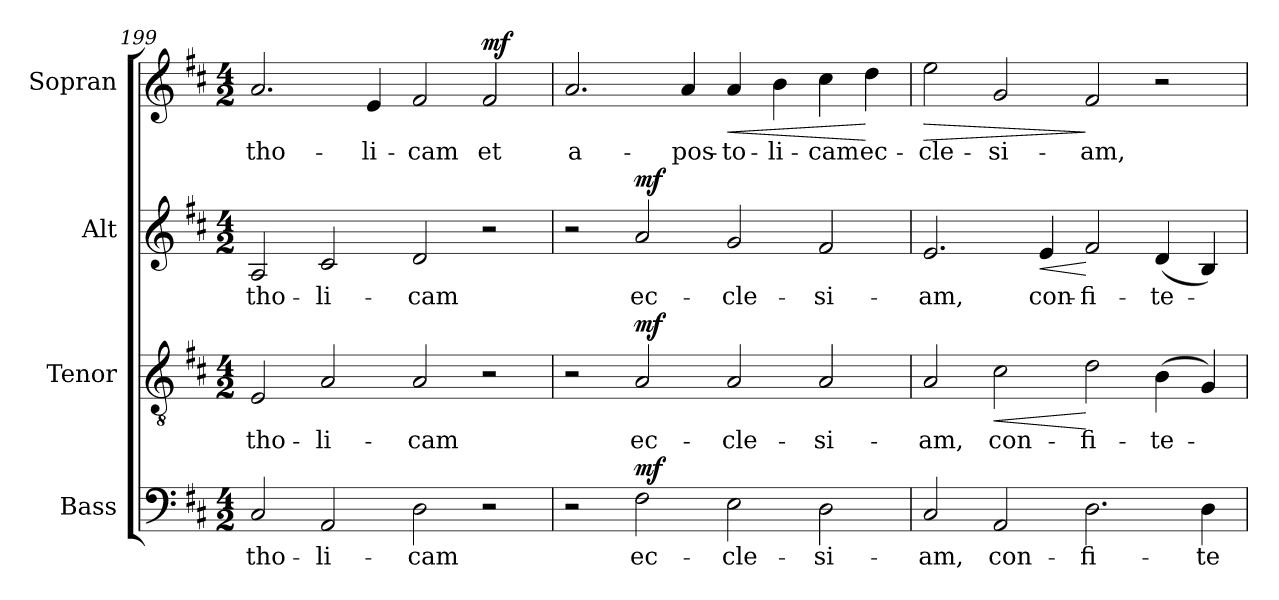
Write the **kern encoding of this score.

**kern	**text	**dynam	**kern	**text	**dynam	**kern	**text	**dynam	**kern	**text	**dynam
*part4	*part4	*part4	*part3	*part3	*part3	*part2	*part2	*part2	*part1	*part1	*part1
*staff4	*staff4	*staff4	*staff3	*staff3	*staff3	*staff2	*staff2	*staff2	*staff1	*staff1	*staff1
*I"Bass	*	*	*I"Tenor	*	*	*I"Alt	*	*	*I"Sopran	*	*
*I'B.	*	*	*I'T.	*	*	*I'A.	*	*	*I'S.	*	*
*clefF4	*	*	*clefGv2	*	*	*clefG2	*	*	*clefG2	*	*
*k[f#c#]	*	*	*k[f#c#]	*	*	*k[f#c#]	*	*	*k[f#c#]	*	*
*D:	*	*	*D:	*	*	*D:	*	*	*D:	*	*
*M4/2	*	*	*M4/2	*	*	*M4/2	*	*	*M4/2	*	*
=199	=199	=199	=199	=199	=199	=199	=199	=199	=199	=199	=199
!	!LO:LY:b	!	!	!LO:LY:b	!	!	!LO:LY:b	!	!	!LO:LY:b	!
2C#/	-tho-	.	2E/	-tho-	.	2A/	-tho-	.	2.a/	-tho-	.
!	!LO:LY:b	!	!	!LO:LY:b	!	!	!LO:LY:b	!	!	!	!
2AA/	-li-	.	2A/	-li-	.	2c#/	-li-	.	.	.	.
!	!	!	!	!	!	!	!	!	!	!LO:LY:b	!
.	.	.	.	.	.	.	.	.	4e/	-li-	.
!	!LO:LY:b	!	!	!LO:LY:b	!	!	!LO:LY:b	!	!	!LO:LY:b	!
2D\	-cam	.	2A/	-cam	.	2d/	-cam	.	2f#/	-cam	.
!	!	!	!	!	!	!	!	!	!	!LO:LY:b	!LO:DY:a
2r	.	.	2r	.	.	2r	.	.	2f#/	et	mf
!!LO:LB:g=z
=200	=200	=200	=200	=200	=200	=200	=200	=200	=200	=200	=200
!	!	!	!	!	!	!	!	!	!	!LO:LY:b	!
2r	.	.	2r	.	.	2r	.	.	2.a/	a-	.
!	!LO:LY:b	!LO:DY:a	!	!LO:LY:b	!LO:DY:a	!	!LO:LY:b	!LO:DY:a	!	!	!
2F#\	ec-	mf	2A/	ec-	mf	2a/	ec-	mf	.	.	.
!	!	!	!	!	!	!	!	!	!	!LO:LY:b	!
.	.	.	.	.	.	.	.	.	4a/	-pos-	.
!	!LO:LY:b	!	!	!LO:LY:b	!	!	!LO:LY:b	!	!	!LO:LY:b	!LO:HP:b
2E\	-cle-	.	2A/	-cle-	.	2g/	-cle-	.	4a/	-to-	<
!	!	!	!	!	!	!	!	!	!	!LO:LY:b	!
.	.	.	.	.	.	.	.	.	4b\	-li-	.
!	!LO:LY:b	!	!	!LO:LY:b	!	!	!LO:LY:b	!	!	!LO:LY:b	!
2D\	-si-	.	2A/	-si-	.	2f#/	-si-	.	4cc#\	-cam	.
!	!	!	!	!	!	!	!	!	!	!LO:LY:b	!
.	.	.	.	.	.	.	.	.	4dd\	ec-	[
=201	=201	=201	=201	=201	=201	=201	=201	=201	=201	=201	=201
!	!LO:LY:b	!	!	!LO:LY:b	!	!	!LO:LY:b	!	!	!LO:LY:b	!LO:HP:b
2C#/	-am,	.	2A/	-am,	.	2.e/	-am,	.	2ee\	-cle-	>
!	!LO:LY:b	!	!	!LO:LY:b	!LO:HP:b	!	!	!	!	!LO:LY:b	!
2AA/	con-	.	2c#\	con-	<	.	.	.	2g/	-si-	.
!	!	!	!	!	!	!	!LO:LY:b	!LO:HP:b	!	!	!
.	.	.	.	.	.	4e/	con-	<	.	.	.
!	!LO:LY:b	!	!	!LO:LY:b	!	!	!LO:LY:b	!	!	!LO:LY:b	!
2.D\	-fi-	.	2d\	-fi-	[	2f#/	-fi-	[	2f#/	-am,	]
!	!	!	!	!LO:LY:b	!	!	!LO:LY:b	!	!	!	!
.	.	.	(>4B\	-te-	.	(<4d/	-te-	.	2r	.	.
!	!LO:LY:b	!	!	!	!	!	!	!	!	!	!
4D\	-te-	.	4G/)	.	.	4B/)	.	.	.	.	.
=	=	=	=	=	=	=	=	=	=	=	=
*-	*-	*-	*-	*-	*-	*-	*-	*-	*-	*-	*-
